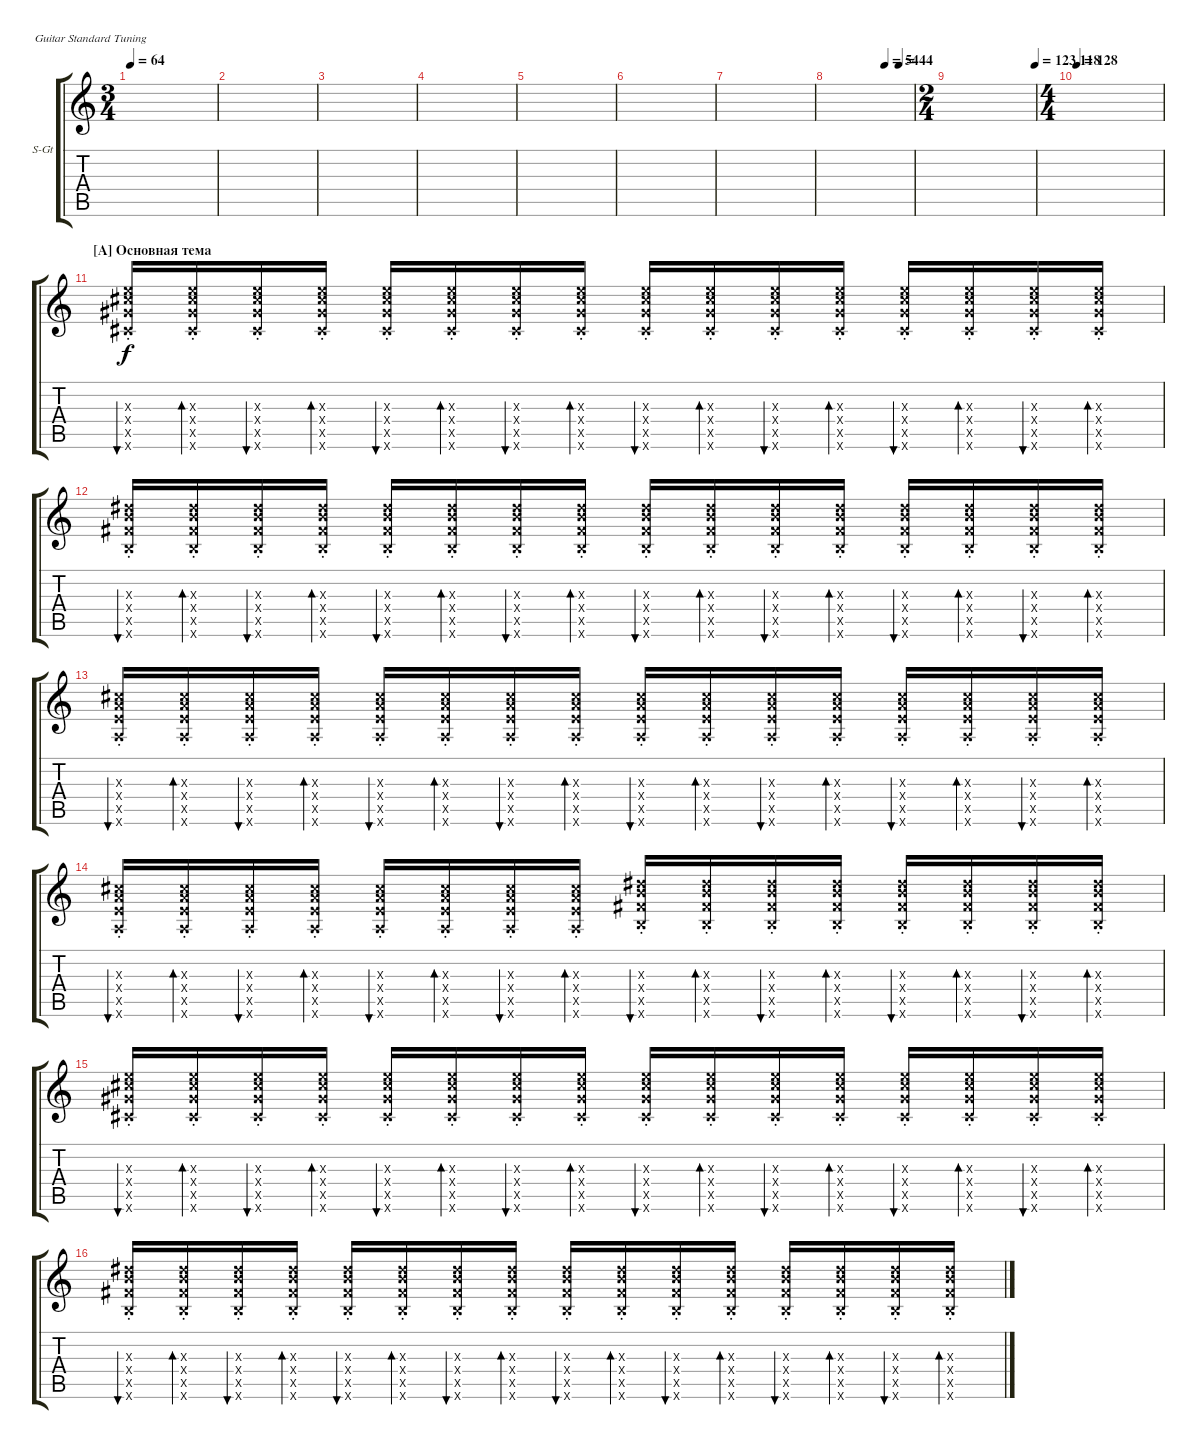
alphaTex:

\defaultSystemsLayout 4
\bracketExtendMode groupsimilarinstruments
\firstSystemTrackNameOrientation horizontal
\otherSystemsTrackNameOrientation horizontal
\track ("чес" "S-Gt") {instrument acousticguitarsteel}
\staff {score tabs}
\tuning (E4 B3 G3 D3 A2 E2)
\ts (3 4)
\tempo 64
\clef g2
\scale
0.487395
\ks c
|
\scale
0.256303 |
\scale
0.256303 |
\scale
0.333333 |
\scale
0.333333 |
\scale
0.333333 |
\scale
0.256303 |
\tempo (54 0.666667)
\tempo (44 0.833333)
\scale
0.256303 |
\ts (2 4)
\tempo (123.118 1)
\scale
0.487395 |
\ts (4 4)
\tempo 128
\scale
0.487395 |
\section ("A" "Основная тема")
\scale
0.256303 (9.6{st x} 11.5{st x} 11.4{st x} 9.3{st x}).16{bu 30} (9.6{st x} 11.5{st x} 11.4{st x} 9.3{st x}).16{bd 30} (9.6{st x} 11.5{st x} 11.4{st x} 9.3{st x}).16{bu 30} (9.6{st x} 11.5{st x} 11.4{st x} 9.3{st x}).16{bd 30} (9.6{st x} 11.5{st x} 11.4{st x} 9.3{st x}).16{bu 30} (9.6{st x} 11.5{st x} 11.4{st x} 9.3{st x}).16{bd 30} (9.6{st x} 11.5{st x} 11.4{st x} 9.3{st x}).16{bu 30} (9.6{st x} 11.5{st x} 11.4{st x} 9.3{st x}).16{bd 30} (9.6{st x} 11.5{st x} 11.4{st x} 9.3{st x}).16{bu 30} (9.6{st x} 11.5{st x} 11.4{st x} 9.3{st x}).16{bd 30} (9.6{st x} 11.5{st x} 11.4{st x} 9.3{st x}).16{bu 30} (9.6{st x} 11.5{st x} 11.4{st x} 9.3{st x}).16{bd 30} (9.6{st x} 11.5{st x} 11.4{st x} 9.3{st x}).16{bu 30} (9.6{st x} 11.5{st x} 11.4{st x} 9.3{st x}).16{bd 30} (9.6{st x} 11.5{st x} 11.4{st x} 9.3{st x}).16{bu 30} (9.6{st x} 11.5{st x} 11.4{st x} 9.3{st x}).16{bd 30} |
\scale
0.256303 (7.6{st x} 9.5{st x} 9.4{st x} 8.3{st x}).16{bu 30} (7.6{st x} 9.5{st x} 9.4{st x} 8.3{st x}).16{bd 30} (7.6{st x} 9.5{st x} 9.4{st x} 8.3{st x}).16{bu 30} (7.6{st x} 9.5{st x} 9.4{st x} 8.3{st x}).16{bd 30} (7.6{st x} 9.5{st x} 9.4{st x} 8.3{st x}).16{bu 30} (7.6{st x} 9.5{st x} 9.4{st x} 8.3{st x}).16{bd 30} (7.6{st x} 9.5{st x} 9.4{st x} 8.3{st x}).16{bu 30} (7.6{st x} 9.5{st x} 9.4{st x} 8.3{st x}).16{bd 30} (7.6{st x} 9.5{st x} 9.4{st x} 8.3{st x}).16{bu 30} (7.6{st x} 9.5{st x} 9.4{st x} 8.3{st x}).16{bd 30} (7.6{st x} 9.5{st x} 9.4{st x} 8.3{st x}).16{bu 30} (7.6{st x} 9.5{st x} 9.4{st x} 8.3{st x}).16{bd 30} (7.6{st x} 9.5{st x} 9.4{st x} 8.3{st x}).16{bu 30} (7.6{st x} 9.5{st x} 9.4{st x} 8.3{st x}).16{bd 30} (7.6{st x} 9.5{st x} 9.4{st x} 8.3{st x}).16{bu 30} (7.6{st x} 9.5{st x} 9.4{st x} 8.3{st x}).16{bd 30} |
(5.6{st x} 7.5{st x} 7.4{st x} 6.3{st x}).16{bu 30} (5.6{st x} 7.5{st x} 7.4{st x} 6.3{st x}).16{bd 30} (5.6{st x} 7.5{st x} 7.4{st x} 6.3{st x}).16{bu 30} (5.6{st x} 7.5{st x} 7.4{st x} 6.3{st x}).16{bd 30} (5.6{st x} 7.5{st x} 7.4{st x} 6.3{st x}).16{bu 30} (5.6{st x} 7.5{st x} 7.4{st x} 6.3{st x}).16{bd 30} (5.6{st x} 7.5{st x} 7.4{st x} 6.3{st x}).16{bu 30} (5.6{st x} 7.5{st x} 7.4{st x} 6.3{st x}).16{bd 30} (5.6{st x} 7.5{st x} 7.4{st x} 6.3{st x}).16{bu 30} (5.6{st x} 7.5{st x} 7.4{st x} 6.3{st x}).16{bd 30} (5.6{st x} 7.5{st x} 7.4{st x} 6.3{st x}).16{bu 30} (5.6{st x} 7.5{st x} 7.4{st x} 6.3{st x}).16{bd 30} (5.6{st x} 7.5{st x} 7.4{st x} 6.3{st x}).16{bu 30} (5.6{st x} 7.5{st x} 7.4{st x} 6.3{st x}).16{bd 30} (5.6{st x} 7.5{st x} 7.4{st x} 6.3{st x}).16{bu 30} (5.6{st x} 7.5{st x} 7.4{st x} 6.3{st x}).16{bd 30} |
(5.6{st x} 7.5{st x} 7.4{st x} 6.3{st x}).16{bu 30} (5.6{st x} 7.5{st x} 7.4{st x} 6.3{st x}).16{bd 30} (5.6{st x} 7.5{st x} 7.4{st x} 6.3{st x}).16{bu 30} (5.6{st x} 7.5{st x} 7.4{st x} 6.3{st x}).16{bd 30} (5.6{st x} 7.5{st x} 7.4{st x} 6.3{st x}).16{bu 30} (5.6{st x} 7.5{st x} 7.4{st x} 6.3{st x}).16{bd 30} (5.6{st x} 7.5{st x} 7.4{st x} 6.3{st x}).16{bu 30} (5.6{st x} 7.5{st x} 7.4{st x} 6.3{st x}).16{bd 30} (7.6{st x} 9.5{st x} 9.4{st x} 8.3{st x}).16{bu 30} (7.6{st x} 9.5{st x} 9.4{st x} 8.3{st x}).16{bd 30} (7.6{st x} 9.5{st x} 9.4{st x} 8.3{st x}).16{bu 30} (7.6{st x} 9.5{st x} 9.4{st x} 8.3{st x}).16{bd 30} (7.6{st x} 9.5{st x} 9.4{st x} 8.3{st x}).16{bu 30} (7.6{st x} 9.5{st x} 9.4{st x} 8.3{st x}).16{bd 30} (7.6{st x} 9.5{st x} 9.4{st x} 8.3{st x}).16{bu 30} (7.6{st x} 9.5{st x} 9.4{st x} 8.3{st x}).16{bd 30} |
(9.6{st x} 11.5{st x} 11.4{st x} 9.3{st x}).16{bu 30} (9.6{st x} 11.5{st x} 11.4{st x} 9.3{st x}).16{bd 30} (9.6{st x} 11.5{st x} 11.4{st x} 9.3{st x}).16{bu 30} (9.6{st x} 11.5{st x} 11.4{st x} 9.3{st x}).16{bd 30} (9.6{st x} 11.5{st x} 11.4{st x} 9.3{st x}).16{bu 30} (9.6{st x} 11.5{st x} 11.4{st x} 9.3{st x}).16{bd 30} (9.6{st x} 11.5{st x} 11.4{st x} 9.3{st x}).16{bu 30} (9.6{st x} 11.5{st x} 11.4{st x} 9.3{st x}).16{bd 30} (9.6{st x} 11.5{st x} 11.4{st x} 9.3{st x}).16{bu 30} (9.6{st x} 11.5{st x} 11.4{st x} 9.3{st x}).16{bd 30} (9.6{st x} 11.5{st x} 11.4{st x} 9.3{st x}).16{bu 30} (9.6{st x} 11.5{st x} 11.4{st x} 9.3{st x}).16{bd 30} (9.6{st x} 11.5{st x} 11.4{st x} 9.3{st x}).16{bu 30} (9.6{st x} 11.5{st x} 11.4{st x} 9.3{st x}).16{bd 30} (9.6{st x} 11.5{st x} 11.4{st x} 9.3{st x}).16{bu 30} (9.6{st x} 11.5{st x} 11.4{st x} 9.3{st x}).16{bd 30} |
(7.6{st x} 9.5{st x} 9.4{st x} 8.3{st x}).16{bu 30} (7.6{st x} 9.5{st x} 9.4{st x} 8.3{st x}).16{bd 30} (7.6{st x} 9.5{st x} 9.4{st x} 8.3{st x}).16{bu 30} (7.6{st x} 9.5{st x} 9.4{st x} 8.3{st x}).16{bd 30} (7.6{st x} 9.5{st x} 9.4{st x} 8.3{st x}).16{bu 30} (7.6{st x} 9.5{st x} 9.4{st x} 8.3{st x}).16{bd 30} (7.6{st x} 9.5{st x} 9.4{st x} 8.3{st x}).16{bu 30} (7.6{st x} 9.5{st x} 9.4{st x} 8.3{st x}).16{bd 30} (7.6{st x} 9.5{st x} 9.4{st x} 8.3{st x}).16{bu 30} (7.6{st x} 9.5{st x} 9.4{st x} 8.3{st x}).16{bd 30} (7.6{st x} 9.5{st x} 9.4{st x} 8.3{st x}).16{bu 30} (7.6{st x} 9.5{st x} 9.4{st x} 8.3{st x}).16{bd 30} (7.6{st x} 9.5{st x} 9.4{st x} 8.3{st x}).16{bu 30} (7.6{st x} 9.5{st x} 9.4{st x} 8.3{st x}).16{bd 30} (7.6{st x} 9.5{st x} 9.4{st x} 8.3{st x}).16{bu 30} (7.6{st x} 9.5{st x} 9.4{st x} 8.3{st x}).16{bd 30}
